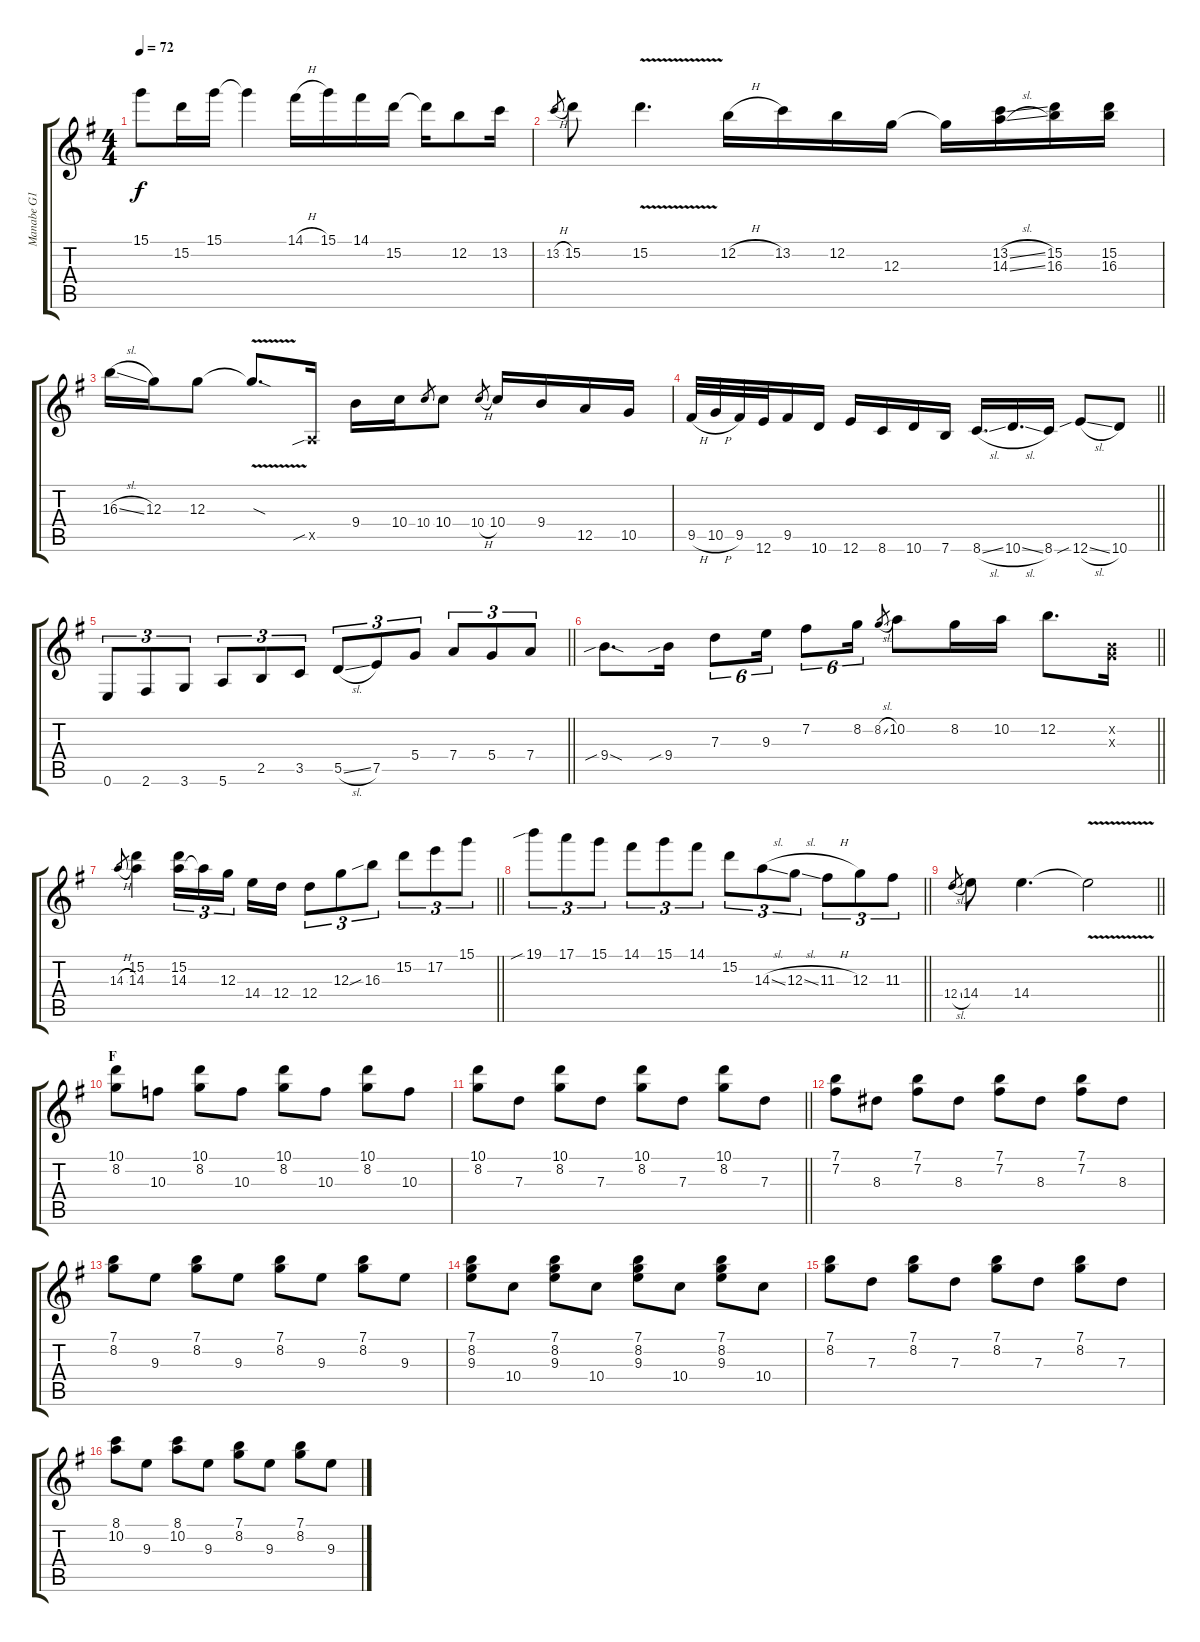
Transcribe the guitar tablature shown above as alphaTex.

\track ("Manabe G1" "Manabe G1") {instrument overdrivenguitar}
\staff {score tabs}
\tuning (E4 B3 G3 D3 A2 E2) {hide}
\ts (4 4)
\tempo 72
\clef g2
\ks g
15.1.8{dy f} 15.2.16 15.1.16 15.1{t}.4 14.1{h}.16 15.1.16 14.1.16 15.2.16 15.2{t}.16 12.2.8 13.2.16 |
13.2{h}.8{gr} 15.2.8 15.2{v}.4{d} 12.2{h}.16 13.2.16 12.2.16 12.3.16 12.3{t}.16 (13.2{sl} 14.3{sl}).16 (15.2 16.3).16 (15.2 16.3).16 |
16.3{sl}.16 12.3.16 12.3.8 12.3{v sod t}.8{d} 0.5{sib x}.16 9.4.16 10.4.16 10.4.8{gr} 10.4.8 10.4{h}.8{gr} 10.4.16 9.4.16 12.5.16 10.5.16 |
\barLineRight lightlight
9.5{h}.32 10.5{h}.32 9.5.32 12.6.32 9.5.16 10.6.16 12.6.16 8.6.16 10.6.16 7.6.16 8.6{sl}.16{d} 10.6{sl}.16{d} 8.6.16 12.6{sib sl}.8 10.6.8 |
\section ("" "")
\barLineRight lightlight
0.6.8{tu (3 2)} 2.6.8{tu (3 2)} 3.6.8{tu (3 2)} 5.6.8{tu (3 2)} 2.5.8{tu (3 2)} 3.5.8{tu (3 2)} 5.5{sl}.8{tu (3 2)} 7.5.8{tu (3 2)} 5.4.8{tu (3 2)} 7.4.8{tu (3 2)} 5.4.8{tu (3 2)} 7.4.8{tu (3 2)} |
\barLineRight lightlight
9.4{sib sod}.8{d} 9.4{sib}.16 7.3.8{tu (6 4)} 9.3.16{tu (6 4)} 7.2.8{tu (6 4)} 8.2.16{tu (6 4)} 8.2{sl}.8{gr} 10.2.8 8.2.16 10.2.16 12.2.8{d} (0.2{x} 0.3{x}).16 |
\barLineRight lightlight
14.3{h}.8{gr} (15.2 14.3).4 (15.2 14.3).16{tu (3 2)} 14.3{t}.16{tu (3 2)} 12.3.16{tu (3 2) beam splitsecondary} 14.4.16 12.4.16 12.4.8{tu (3 2)} 12.3.8{tu (3 2)} 16.3{sib}.8{tu (3 2)} 15.2.8{tu (3 2)} 17.2.8{tu (3 2)} 15.1.8{tu (3 2)} |
\barLineRight lightlight
19.1{sib}.8{tu (3 2)} 17.1.8{tu (3 2)} 15.1.8{tu (3 2)} 14.1.8{tu (3 2)} 15.1.8{tu (3 2)} 14.1.8{tu (3 2)} 15.2.8{tu (3 2)} 14.3{sl}.8{tu (3 2)} 12.3{sl}.8{tu (3 2)} 11.3{h}.8{tu (3 2)} 12.3.8{tu (3 2)} 11.3.8{tu (3 2)} |
\barLineRight lightlight
12.4{sl}.8{gr} 14.4.8 14.4.4{d} 14.4{v t}.2 |
\section ("" "F")
(10.1 8.2).8 10.3.8 (10.1 8.2).8 10.3.8 (10.1 8.2).8 10.3.8 (10.1 8.2).8 10.3.8 |
\barLineRight lightlight
(10.1 8.2).8 7.3.8 (10.1 8.2).8 7.3.8 (10.1 8.2).8 7.3.8 (10.1 8.2).8 7.3.8 |
\section ("" "")
(7.1 7.2).8 8.3.8 (7.1 7.2).8 8.3.8 (7.1 7.2).8 8.3.8 (7.1 7.2).8 8.3.8 |
(7.1 8.2).8 9.3.8 (7.1 8.2).8 9.3.8 (7.1 8.2).8 9.3.8 (7.1 8.2).8 9.3.8 |
(7.1 8.2 9.3).8 10.4.8 (7.1 8.2 9.3).8 10.4.8 (7.1 8.2 9.3).8 10.4.8 (7.1 8.2 9.3).8 10.4.8 |
(7.1 8.2).8 7.3.8 (7.1 8.2).8 7.3.8 (7.1 8.2).8 7.3.8 (7.1 8.2).8 7.3.8 |
(8.1 10.2).8 9.3.8 (8.1 10.2).8 9.3.8 (7.1 8.2).8 9.3.8 (7.1 8.2).8 9.3.8
